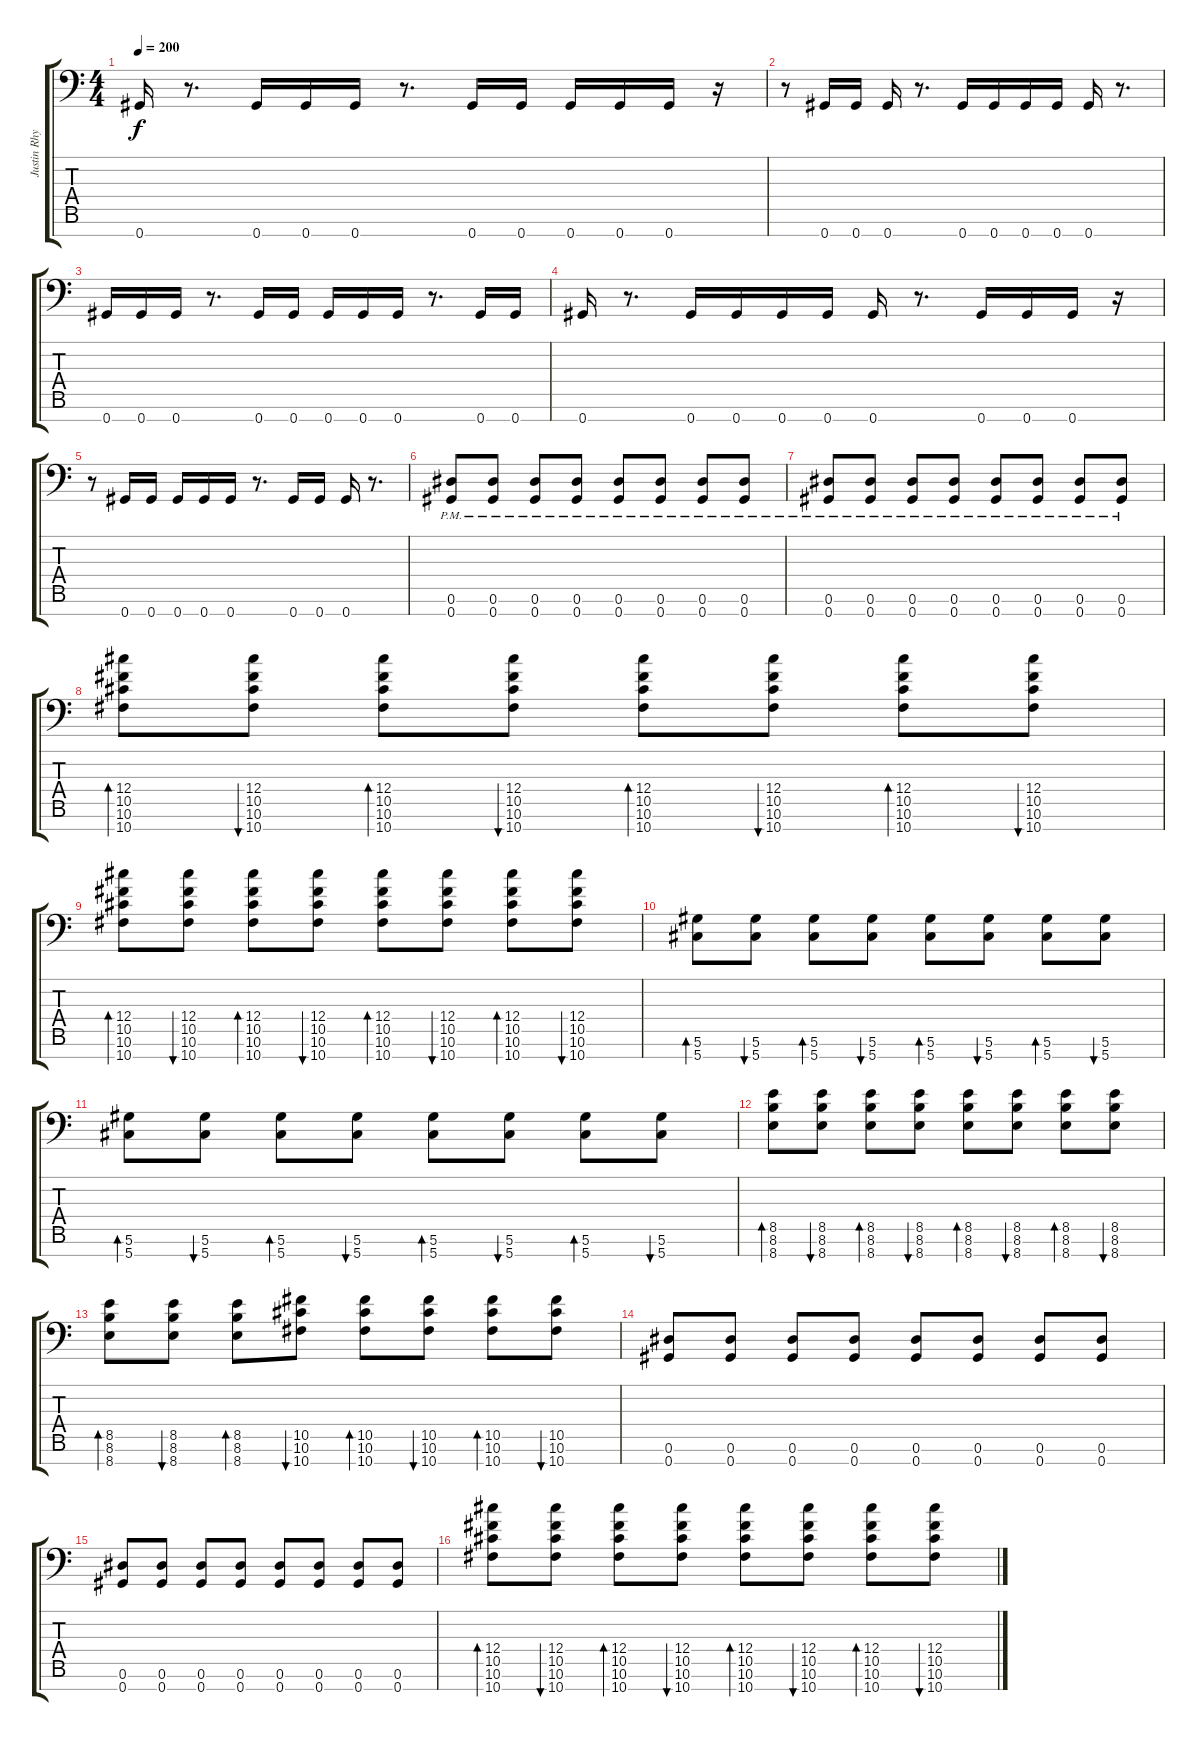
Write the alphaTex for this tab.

\track ("Justin Rhythm" "Justin Rhy") {instrument distortionguitar}
\staff {score tabs}
\tuning (Eb4 Bb3 Gb3 Db3 Ab2 Eb2 Ab1) {hide}
\ts (4 4)
\tempo 200
\clef f4
\ks c
0.7.16{dy f} r.8{d} 0.7.16 0.7.16 0.7.16 r.8{d} 0.7.16 0.7.16 0.7.16 0.7.16 0.7.16 r.16 |
r.8 0.7.16 0.7.16 0.7.16 r.8{d} 0.7.16 0.7.16 0.7.16 0.7.16 0.7.16 r.8{d} |
0.7.16 0.7.16 0.7.16 r.8{d} 0.7.16 0.7.16 0.7.16 0.7.16 0.7.16 r.8{d} 0.7.16 0.7.16 |
0.7.16 r.8{d} 0.7.16 0.7.16 0.7.16 0.7.16 0.7.16 r.8{d} 0.7.16 0.7.16 0.7.16 r.16 |
r.8 0.7.16 0.7.16 0.7.16 0.7.16 0.7.16 r.8{d} 0.7.16 0.7.16 0.7.16 r.8{d} |
(0.6{pm} 0.7{pm}).8{volume 15} (0.6{pm} 0.7{pm}).8 (0.6{pm} 0.7{pm}).8 (0.6{pm} 0.7{pm}).8 (0.6{pm} 0.7{pm}).8 (0.6{pm} 0.7{pm}).8 (0.6{pm} 0.7{pm}).8 (0.6{pm} 0.7{pm}).8 |
(0.6{pm} 0.7{pm}).8 (0.6{pm} 0.7{pm}).8 (0.6{pm} 0.7{pm}).8 (0.6{pm} 0.7{pm}).8 (0.6{pm} 0.7{pm}).8 (0.6{pm} 0.7{pm}).8 (0.6{pm} 0.7{pm}).8 (0.6{pm} 0.7{pm}).8 |
(12.4 10.5 10.6 10.7).8{bd 60 volume 13} (12.4 10.5 10.6 10.7).8{bu 60} (12.4 10.5 10.6 10.7).8{bd 60} (12.4 10.5 10.6 10.7).8{bu 60} (12.4 10.5 10.6 10.7).8{bd 60} (12.4 10.5 10.6 10.7).8{bu 60} (12.4 10.5 10.6 10.7).8{bd 60} (12.4 10.5 10.6 10.7).8{bu 60} |
(12.4 10.5 10.6 10.7).8{bd 60} (12.4 10.5 10.6 10.7).8{bu 60} (12.4 10.5 10.6 10.7).8{bd 60} (12.4 10.5 10.6 10.7).8{bu 60} (12.4 10.5 10.6 10.7).8{bd 60} (12.4 10.5 10.6 10.7).8{bu 60} (12.4 10.5 10.6 10.7).8{bd 60} (12.4 10.5 10.6 10.7).8{bu 60} |
(5.6 5.7).8{bd 60 volume 16} (5.6 5.7).8{bu 60} (5.6 5.7).8{bd 60} (5.6 5.7).8{bu 60} (5.6 5.7).8{bd 60} (5.6 5.7).8{bu 60} (5.6 5.7).8{bd 60} (5.6 5.7).8{bu 60} |
(5.6 5.7).8{bd 60} (5.6 5.7).8{bu 60} (5.6 5.7).8{bd 60} (5.6 5.7).8{bu 60} (5.6 5.7).8{bd 60} (5.6 5.7).8{bu 60} (5.6 5.7).8{bd 60} (5.6 5.7).8{bu 60} |
(8.5 8.6 8.7).8{bd 60 volume 13} (8.5 8.6 8.7).8{bu 60} (8.5 8.6 8.7).8{bd 60} (8.5 8.6 8.7).8{bu 60} (8.5 8.6 8.7).8{bd 60} (8.5 8.6 8.7).8{bu 60} (8.5 8.6 8.7).8{bd 60} (8.5 8.6 8.7).8{bu 60} |
(8.5 8.6 8.7).8{bd 60} (8.5 8.6 8.7).8{bu 60} (8.5 8.6 8.7).8{bd 60} (10.5 10.6 10.7).8{bu 60} (10.5 10.6 10.7).8{bd 60} (10.5 10.6 10.7).8{bu 60} (10.5 10.6 10.7).8{bd 60} (10.5 10.6 10.7).8{bu 60} |
(0.6 0.7).8{volume 16} (0.6 0.7).8 (0.6 0.7).8 (0.6 0.7).8 (0.6 0.7).8 (0.6 0.7).8 (0.6 0.7).8 (0.6 0.7).8 |
(0.6 0.7).8 (0.6 0.7).8 (0.6 0.7).8 (0.6 0.7).8 (0.6 0.7).8 (0.6 0.7).8 (0.6 0.7).8 (0.6 0.7).8 |
(12.4 10.5 10.6 10.7).8{bd 60 volume 13} (12.4 10.5 10.6 10.7).8{bu 60} (12.4 10.5 10.6 10.7).8{bd 60} (12.4 10.5 10.6 10.7).8{bu 60} (12.4 10.5 10.6 10.7).8{bd 60} (12.4 10.5 10.6 10.7).8{bu 60} (12.4 10.5 10.6 10.7).8{bd 60} (12.4 10.5 10.6 10.7).8{bu 60}
